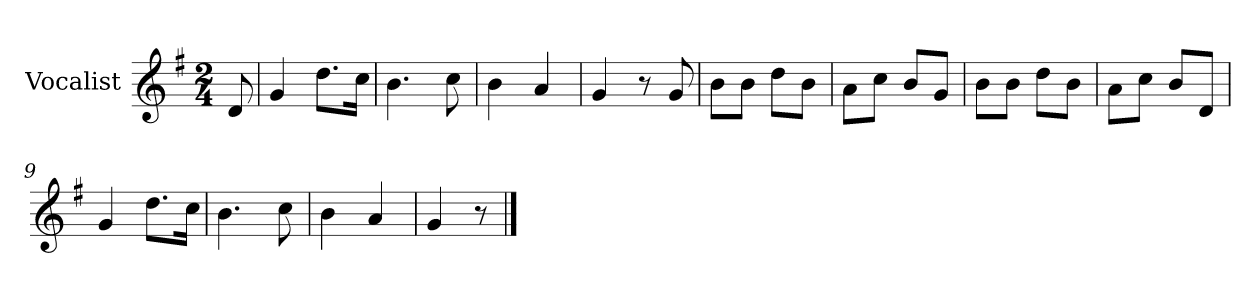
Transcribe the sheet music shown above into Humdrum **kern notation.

**kern
*part1
*staff1
*I"Vocalist
*k[f#]
*G:
*M2/4
=
8d
=1
4g
8.ddL
16ccJk
=2
4.b
8cc
=3
4b
4a
=4
4g
8r
8g
=5
8bL
8bJ
8ddL
8bJ
=6
8aL
8ccJ
8bL
8gJ
=7
8bL
8bJ
8ddL
8bJ
=8
8aL
8ccJ
8bL
8dJ
=9
4g
8.ddL
16ccJk
=10
4.b
8cc
=11
4b
4a
=12
4g
8r
==
*-
